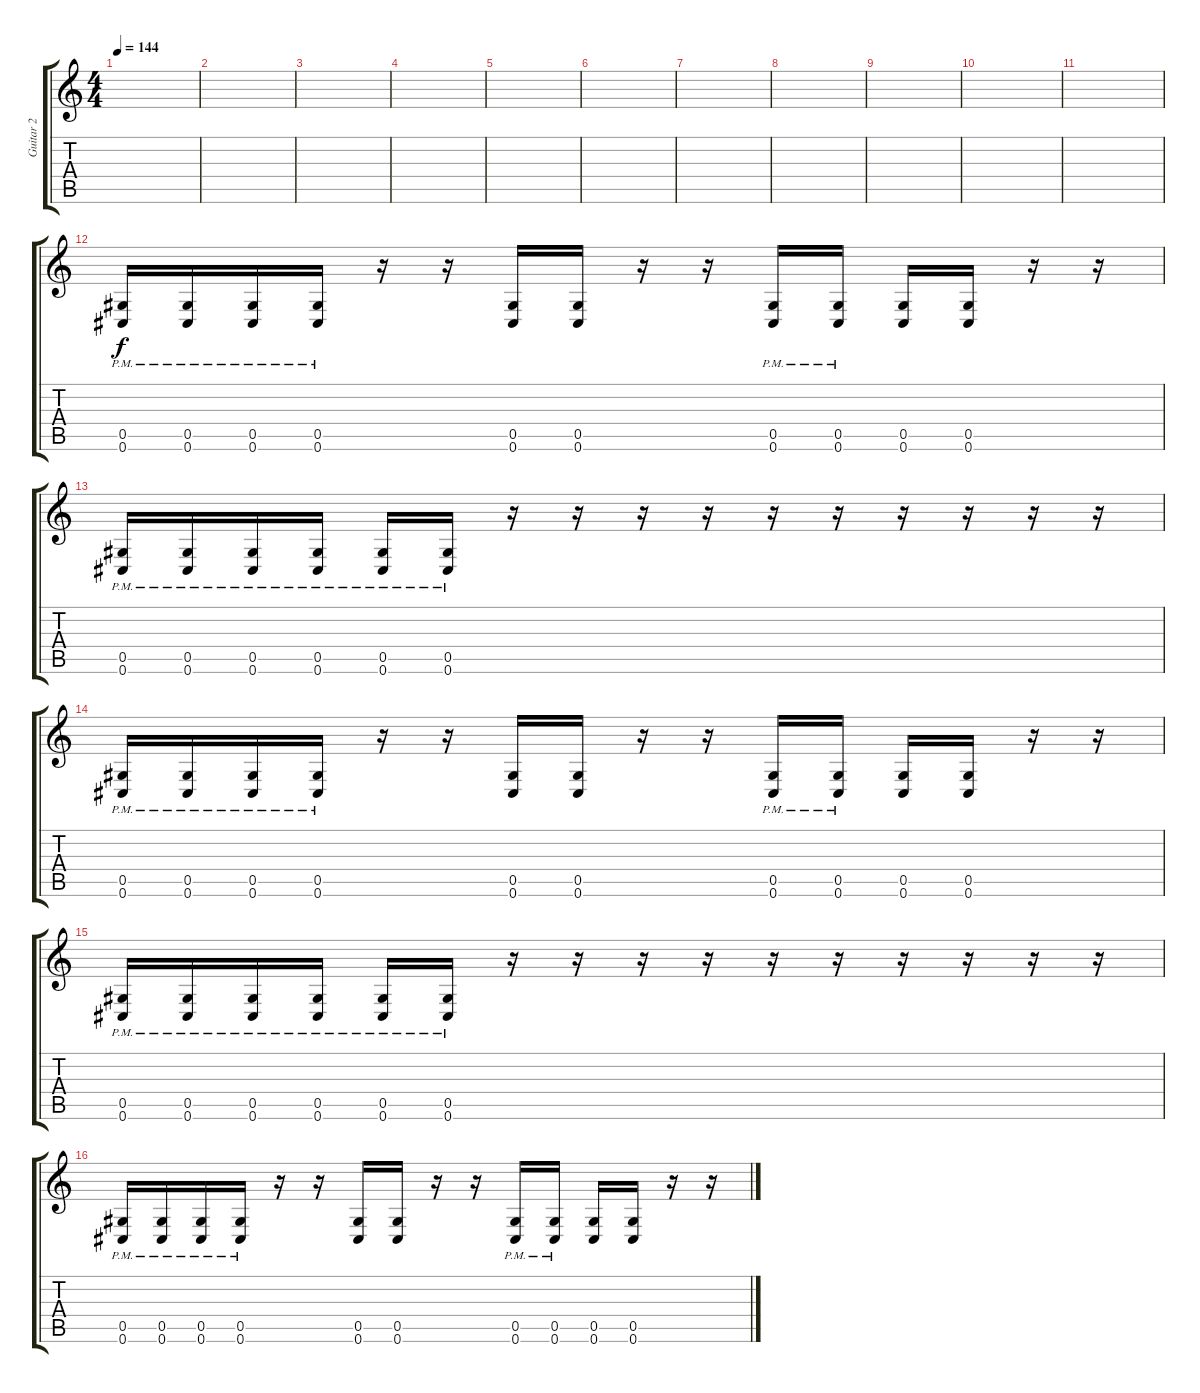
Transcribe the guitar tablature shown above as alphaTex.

\track ("Guitar 2" "Guitar 2") {instrument overdrivenguitar}
\staff {score tabs}
\tuning (Eb4 Bb3 Gb3 Db3 Ab2 Db2) {hide}
\ts (4 4)
\tempo 144
\clef g2
\ks c
|
|
|
|
|
|
|
|
|
|
|
(0.5{pm} 0.6{pm}).16 (0.5{pm} 0.6{pm}).16 (0.5{pm} 0.6{pm}).16 (0.5{pm} 0.6{pm}).16 r.16 r.16 (0.5 0.6).16 (0.5 0.6).16 r.16 r.16 (0.5{pm} 0.6{pm}).16 (0.5{pm} 0.6{pm}).16 (0.5 0.6).16 (0.5 0.6).16 r.16 r.16 |
(0.5{pm} 0.6{pm}).16 (0.5{pm} 0.6{pm}).16 (0.5{pm} 0.6{pm}).16 (0.5{pm} 0.6{pm}).16 (0.5{pm} 0.6{pm}).16 (0.5{pm} 0.6{pm}).16 r.16 r.16 r.16 r.16 r.16 r.16 r.16 r.16 r.16 r.16 |
(0.5{pm} 0.6{pm}).16 (0.5{pm} 0.6{pm}).16 (0.5{pm} 0.6{pm}).16 (0.5{pm} 0.6{pm}).16 r.16 r.16 (0.5 0.6).16 (0.5 0.6).16 r.16 r.16 (0.5{pm} 0.6{pm}).16 (0.5{pm} 0.6{pm}).16 (0.5 0.6).16 (0.5 0.6).16 r.16 r.16 |
(0.5{pm} 0.6{pm}).16 (0.5{pm} 0.6{pm}).16 (0.5{pm} 0.6{pm}).16 (0.5{pm} 0.6{pm}).16 (0.5{pm} 0.6{pm}).16 (0.5{pm} 0.6{pm}).16 r.16 r.16 r.16 r.16 r.16 r.16 r.16 r.16 r.16 r.16 |
(0.5{pm} 0.6{pm}).16 (0.5{pm} 0.6{pm}).16 (0.5{pm} 0.6{pm}).16 (0.5{pm} 0.6{pm}).16 r.16 r.16 (0.5 0.6).16 (0.5 0.6).16 r.16 r.16 (0.5{pm} 0.6{pm}).16 (0.5{pm} 0.6{pm}).16 (0.5 0.6).16 (0.5 0.6).16 r.16 r.16
